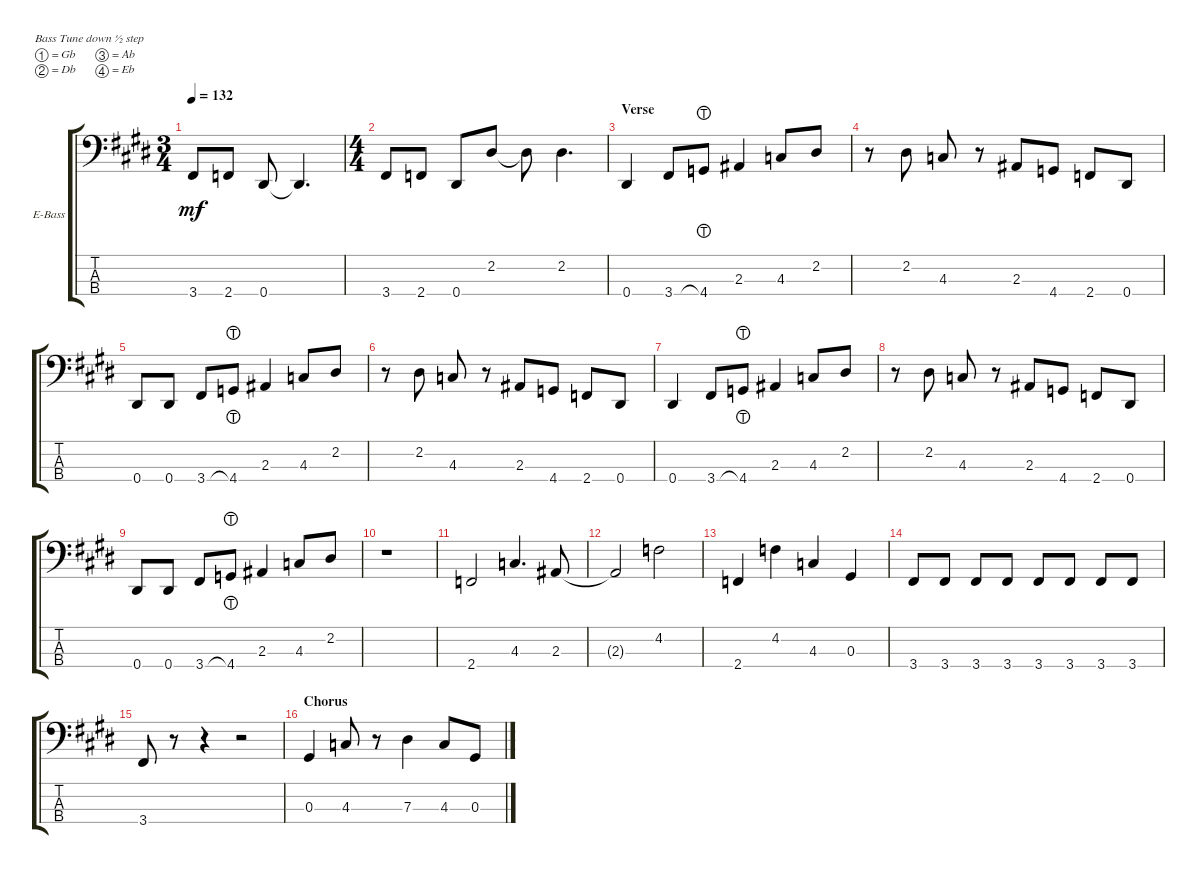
\defaultSystemsLayout 4
\bracketExtendMode groupsimilarinstruments
\firstSystemTrackNameOrientation horizontal
\otherSystemsTrackNameOrientation horizontal
\track ("GENE SIMMONS" "E-Bass") {solo instrument electricbassfinger}
\staff {score tabs}
\tuning (Gb2 Db2 Ab1 Eb1)
\ts (3 4)
\tempo 132
\clef f4
\ks e
3.4.8{dy mf} 2.4.8 0.4.8 0.4{t}.4{d} |
\ts (4 4)
3.4.8 2.4.8 0.4.8 2.2.8 2.2{t}.8 2.2.4{d} |
\section ("" "Verse")
0.4.4 3.4.8 4.4{lht}.8 2.3.4 4.3.8 2.2.8 |
r.8 2.2.8 4.3.8 r.8 2.3.8 4.4.8 2.4.8 0.4.8 |
0.4.8 0.4.8 3.4.8 4.4{lht}.8 2.3.4 4.3.8 2.2.8 |
r.8 2.2.8 4.3.8 r.8 2.3.8 4.4.8 2.4.8 0.4.8 |
0.4.4 3.4.8 4.4{lht}.8 2.3.4 4.3.8 2.2.8 |
r.8 2.2.8 4.3.8 r.8 2.3.8 4.4.8 2.4.8 0.4.8 |
0.4.8 0.4.8 3.4.8 4.4{lht}.8 2.3.4 4.3.8 2.2.8 |
r.1 |
2.4.2 4.3.4{d} 2.3.8 |
2.3{t}.2 4.2.2 |
2.4.4 4.2.4 4.3.4 0.3.4 |
3.4.8 3.4.8 3.4.8 3.4.8 3.4.8 3.4.8 3.4.8 3.4.8 |
3.4.8 r.8 r.4 r.2 |
\section ("" "Chorus")
0.3.4 4.3.8 r.8 7.3.4 4.3.8 0.3.8
